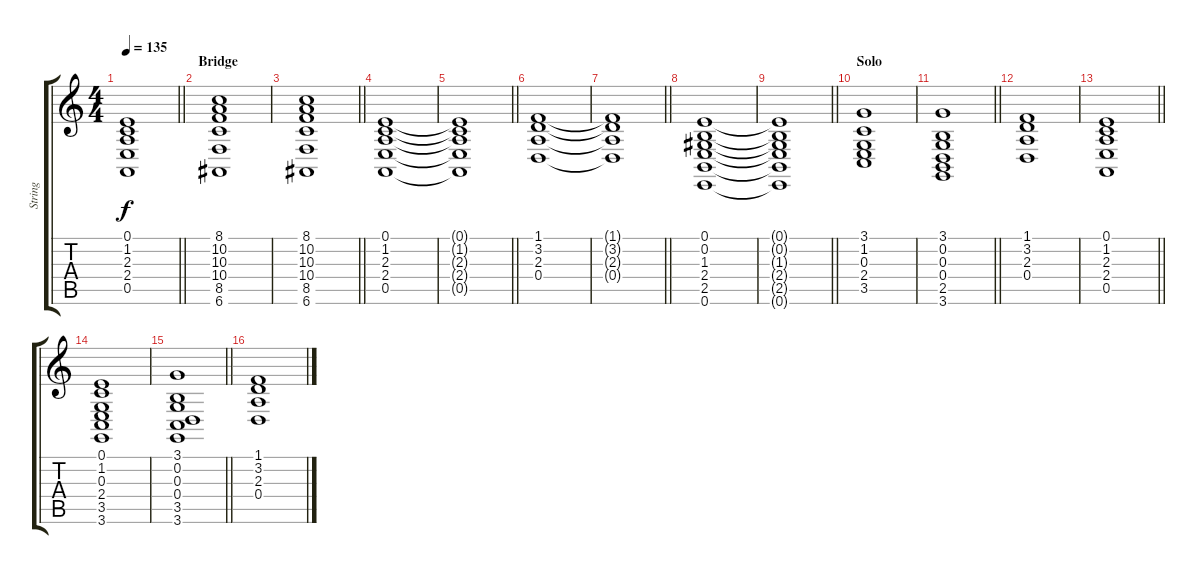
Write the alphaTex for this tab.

\track ("String" "String") {instrument stringensemble1}
\staff {score tabs}
\tuning (E4 B3 G3 D3 A2 E2) {hide}
\ts (4 4)
\tempo 135
\clef g2
\barLineRight lightlight
\ks c
(0.1 1.2 2.3 2.4 0.5).1{dy f} |
\section ("" "Bridge")
(8.1 10.2 10.3 10.4 8.5 6.6).1 |
\barLineRight lightlight
(8.1 10.2 10.3 10.4 8.5 6.6).1 |
(0.1 1.2 2.3 2.4 0.5).1 |
\barLineRight lightlight
(0.1{t} 1.2{t} 2.3{t} 2.4{t} 0.5{t}).1 |
(1.1 3.2 2.3 0.4).1 |
\barLineRight lightlight
(1.1{t} 3.2{t} 2.3{t} 0.4{t}).1 |
(0.1 0.2 1.3 2.4 2.5 0.6).1 |
\barLineRight lightlight
(0.1{t} 0.2{t} 1.3{t} 2.4{t} 2.5{t} 0.6{t}).1 |
\section ("" "Solo")
(3.1 1.2 0.3 2.4 3.5).1 |
\barLineRight lightlight
(3.1 0.2 0.3 0.4 2.5 3.6).1 |
(1.1 3.2 2.3 0.4).1 |
\barLineRight lightlight
(0.1 1.2 2.3 2.4 0.5).1 |
(0.1 1.2 0.3 2.4 3.5 3.6).1 |
\barLineRight lightlight
(3.1 0.2 0.3 0.4 3.5 3.6).1 |
(1.1 3.2 2.3 0.4).1
